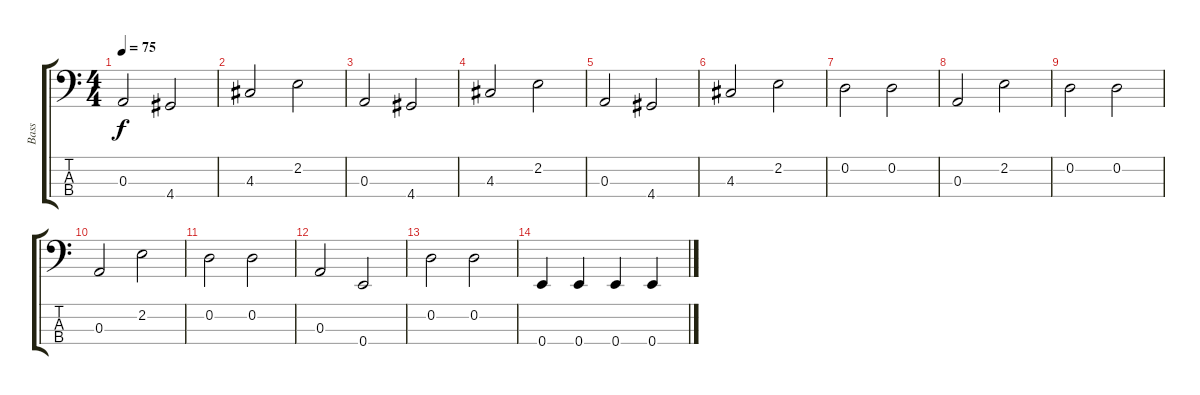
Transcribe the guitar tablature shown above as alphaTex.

\track ("Bass" "Bass") {instrument electricbassfinger}
\staff {score tabs}
\tuning (G2 D2 A1 E1) {hide}
\ts (4 4)
\tempo 75
\clef f4
\ks c
0.3.2{dy f} 4.4.2 |
4.3.2 2.2.2 |
0.3.2 4.4.2 |
4.3.2 2.2.2 |
0.3.2 4.4.2 |
4.3.2 2.2.2 |
0.2.2 0.2.2 |
0.3.2 2.2.2 |
0.2.2 0.2.2 |
0.3.2 2.2.2 |
0.2.2 0.2.2 |
0.3.2 0.4.2 |
0.2.2 0.2.2 |
0.4.4 0.4.4 0.4.4 0.4.4
